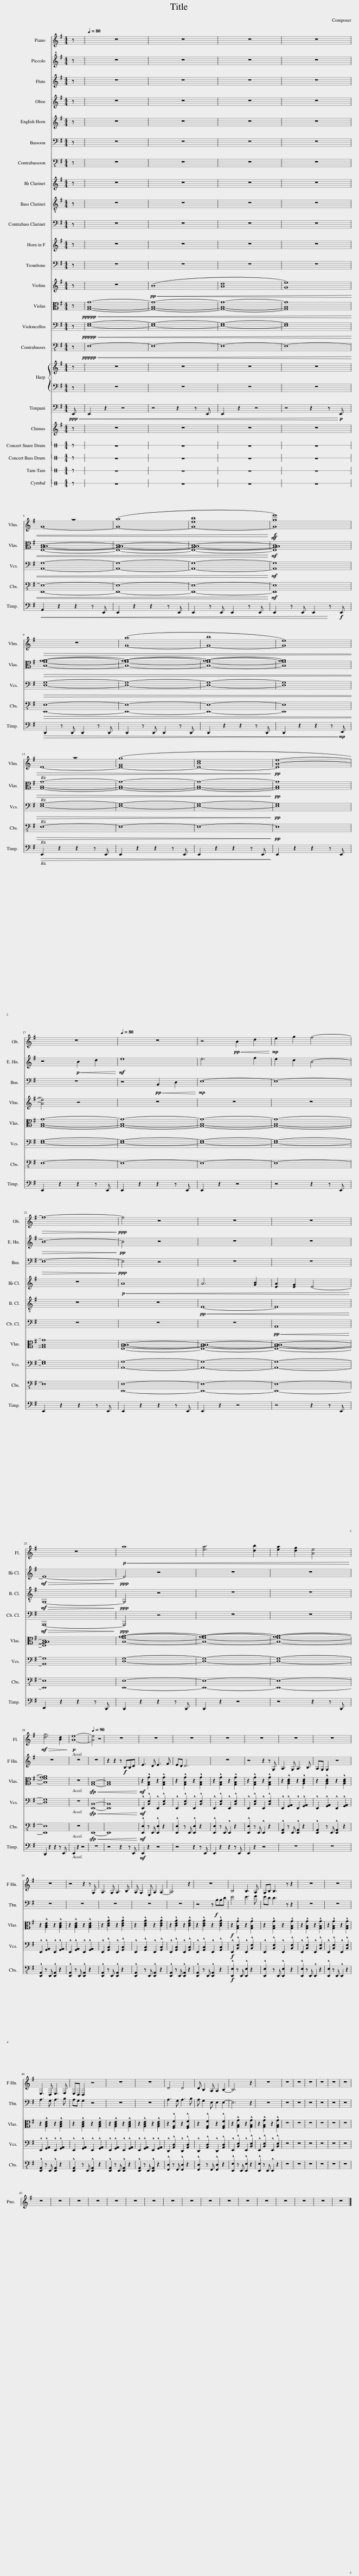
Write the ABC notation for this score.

X:1
%%score 1 2 3 4 5 6 7 8 9 ( 10 11 ) 12 13 14 15
L:1/8
M:4/4
I:linebreak $
K:G
V:1 treble
V:2 treble
V:3 treble transpose=-7
V:4 bass
V:5 treble transpose=-2
V:6 treble transpose=-14
V:7 treble transpose=-26
V:8 treble transpose=-7
V:9 bass
V:10 treble
V:11 treble
V:12 alto
V:13 bass
V:14 bass transpose=-12
V:15 bass
V:1
 z | z8 | z8 | z8 | z8 |$ %5
 z8 | z8 | z8 | z8 |$ z8 | %10
 z8 | z8 | z8 |$ z8 | z8 | %15
 z8 | z8 |$ z8 | z8 | z8 | %20
 z8 |$ z8 | z8 | z8 | z8 |$ %25
 z8 |!p!!<(! a8 | [ea]6 [db]2 | [ea]2 [dg]2 [Ae]4!<)! |$!mf!!>(! [dg]6 [Bd]2!>)! | %30
!p! [Ae]8- | [Ae]4 z4 | z8 | z8 | z8 | %35
 z8 | z8 | z8 | z8 |$ z8 | %40
 z8 | z8 | z8 | z8 | z8 | %45
 z8 | z8 | z8 | z8 |$ z8 | %50
 z8 | z8 | z8 | z8 | z8 | %55
 z8 | z8 | z8 | z8 | z8 | %60
 z8 | z8 | z8 |$ z8 | z8 | %65
 z8 | z8 | z8 | z8 | z8 | %70
 z8 | z8 | z8 | z8 | z8 | %75
 z8 | z8 | z8 | z8 | z8 |] %80
V:2
 z | z8 | z8 | z8 | z8 |$ %5
 z8 | z8 | z8 | z8 |$ z8 | %10
 z8 | z8 | z8 |$ z8 | z8 | %15
 z8 | z8 |$ z8 | z8 | z4!pp!!<(! B2 d2!<)! | %20
!mp! e2 g2 f4- |$!>(! f8-!>)! |!ppp! f4 z4 | z8 | z8 |$ %25
 z8 | z8 | z8 | z8 |$ z8 | %30
 z8 | z8 | z8 | z8 | z8 | %35
 z8 | z8 | z8 | z8 |$ z8 | %40
 z8 | z8 | z8 | z8 | z8 | %45
 z8 | z8 | z8 | z8 |$ z8 | %50
 z8 | z8 | z8 | z8 | z8 | %55
 z8 | z8 | z8 | z8 | z8 | %60
 z8 | z8 | z8 |$ z8 | z8 | %65
 z8 | z8 | z8 | z8 | z8 | %70
 z8 | z8 | z8 | z8 | z8 | %75
 z8 | z8 | z8 | z8 | z8 |] %80
V:3
 z | z8 | z8 | z8 | z8 |$ %5
 z8 | z8 | z8 | z8 |$ z8 | %10
 z8 | z8 | z8 |$ z8 | z8 | %15
 z8 | z8 |$ z4!p!!<(! f2 a2!<)! |!mf! b8 | b6 ^c'2 | %20
 b2 a2 f4- |$!>(! f8-!>)! |!pp! f4 z4 | z8 | z8 |$ %25
 z8 | z8 | z8 | z8 |$ z8 | %30
 z8 | z8 | z8 | z8 | z8 | %35
 z8 | z8 | z8 | z8 |$ z8 | %40
 z8 | z8 | z8 | z8 | z8 | %45
 z8 | z8 | z8 | z8 |$ z8 | %50
 z8 | z8 | z8 | z8 | z8 | %55
 z8 | z8 | z8 | z8 | z8 | %60
 z8 | z8 | z8 |$ z8 | z8 | %65
 z8 | z8 | z8 | z8 | z8 | %70
 z8 | z8 | z8 | z8 | z8 | %75
 z8 | z8 | z8 | z8 | z8 |] %80
V:4
 z | z8 | z8 | z8 | z8 |$ %5
 z8 | z8 | z8 | z8 |$ z8 | %10
 z8 | z8 | z8 |$ z8 | z8 | %15
 z8 | z8 |$ z8 | z4!pp!!<(! B,,2 D,2!<)! |!mp! E,8- | %20
 E,8- |$!>(! E,8-!>)! |!ppp! E,4 z4 | z8 | z8 |$ %25
 z8 | z8 | z8 | z8 |$ z8 | %30
 z8 | z8 | z8 | z8 | z8 | %35
 z8 | z8 | z8 | z8 |$ z8 | %40
 z8 | z8 | z8 | z8 | z8 | %45
 z8 | z8 | z8 | z8 |$ z8 | %50
 z8 | z8 | z8 | z8 | z8 | %55
 z8 | z8 | z8 | z8 | z8 | %60
 z8 | z8 | z8 |$ z8 | z8 | %65
 z8 | z8 | z8 | z8 | z8 | %70
 z8 | z8 | z8 | z8 | z8 | %75
 z8 | z8 | z8 | z8 | z8 |] %80
V:5
 z | z8 | z8 | z8 | z8 |$ %5
 z8 | z8 | z8 | z8 |$ z8 | %10
 z8 | z8 | z8 |$ z8 | z8 | %15
 z8 | z8 |$ z8 | z8 | z8 | %20
 z8 |$ z8 |!p!!<(! B8 | B6 [A^c]2 | [FB]2 [FA]2 F4-!<)! |$ %25
!mf!!>(! F8-!>)! |!ppp! F4 z4 | z8 | z8 |$ z8 | %30
 z8 | z8 | z8 | z8 | z8 | %35
 z8 | z8 | z8 | z8 |$ z8 | %40
 z8 | z8 | z8 | z8 | z8 | %45
 z8 | z8 | z8 | z8 |$ z8 | %50
 z8 | z8 | z8 | z8 | z8 | %55
 z8 | z8 | z8 | z8 | z8 | %60
 z8 | z8 | z8 |$ z8 | z8 | %65
 z8 | z8 | z8 | z8 | z8 | %70
 z8 | z8 | z8 | z8 | z8 | %75
 z8 | z8 | z8 | z8 | z8 |] %80
V:6
 z | z8 | z8 | z8 | z8 |$ %5
 z8 | z8 | z8 | z8 |$ z8 | %10
 z8 | z8 | z8 |$ z8 | z8 | %15
 z8 | z8 |$ z8 | z8 | z8 | %20
 z8 |$ z8 | z8 |!pp!!<(! F8- | F8!<)! |$ %25
!mf!!>(! A,8-!>)! |!ppp! A,4 z4 | z8 | z8 |$ z8 | %30
 z8 | z8 | z8 | z8 | z8 | %35
 z8 | z8 | z8 | z8 |$ z8 | %40
 z8 | z8 | z8 | z8 | z8 | %45
 z8 | z8 | z8 | z8 |$ z8 | %50
 z8 | z8 | z8 | z8 | z8 | %55
 z8 | z8 | z8 | z8 | z8 | %60
 z8 | z8 | z8 |$ z8 | z8 | %65
 z8 | z8 | z8 | z8 | z8 | %70
 z8 | z8 | z8 | z8 | z8 | %75
 z8 | z8 | z8 | z8 | z8 |] %80
V:7
 z | z8 | z8 | z8 | z8 |$ %5
 z8 | z8 | z8 | z8 |$ z8 | %10
 z8 | z8 | z8 |$ z8 | z8 | %15
 z8 | z8 |$ z8 | z8 | z8 | %20
 z8 |$ z8 | z8 | z8 |!pp!!<(! B8!<)! |$ %25
!mf!!>(! B,8-!>)! |!ppp! B,4 z4 | z8 | z8 |$ z8 | %30
 z8 | z8 | z8 | z8 | z8 | %35
 z8 | z8 | z8 | z8 |$ z8 | %40
 z8 | z8 | z8 | z8 | z8 | %45
 z8 | z8 | z8 | z8 |$ z8 | %50
 z8 | z8 | z8 | z8 | z8 | %55
 z8 | z8 | z8 | z8 | z8 | %60
 z8 | z8 | z8 |$ z8 | z8 | %65
 z8 | z8 | z8 | z8 | z8 | %70
 z8 | z8 | z8 | z8 | z8 | %75
 z8 | z8 | z8 | z8 | z8 |] %80
V:8
 z | z8 | z8 | z8 | z8 |$ %5
 z8 | z8 | z8 | z8 |$ z8 | %10
 z8 | z8 | z8 |$ z8 | z8 | %15
 z8 | z8 |$ z8 | z8 | z8 | %20
 z8 |$ z8 | z8 | z8 | z8 |$ %25
 z8 | z8 | z8 | z8 |$ z8 | %30
 z8 | z8 | z2 z2 z!f! FFA | B3 A B3 ^c | BA A6 | %35
 z8 | z4 z2 z D | E3 D E3 F | ED D2 z4 |$ z8 | %40
 z4 z2 z D | E3 D E3 F | E D2 B, E2 E2- | E6 z2 | z8 | %45
 F4 F3 E | DF F3 z z2 | z8 | z8 |$ B,3 A, B,3 ^C | %50
 B,A, A,2 z4 | z8 | z8 | A4 A4 | A F2 E E2 F2- | %55
 F6 z2 | z8 | z8 | z8 | z8 | %60
 z8 | z8 | z8 |$ z8 | z8 | %65
 z8 | z8 | z8 | z8 | z8 | %70
 z8 | z8 | z8 | z8 | z8 | %75
 z8 | z8 | z8 | z8 | z8 |] %80
V:9
 z | z8 | z8 | z8 | z8 |$ %5
 z8 | z8 | z8 | z8 |$ z8 | %10
 z8 | z8 | z8 |$ z8 | z8 | %15
 z8 | z8 |$ z8 | z8 | z8 | %20
 z8 |$ z8 | z8 | z8 | z8 |$ %25
 z8 | z8 | z8 | z8 |$ z8 | %30
 z8 | z8 | z8 | z8 | z8 | %35
 z8 | z8 | z8 | z8 |$ z8 | %40
 z8 | z8 | z8 | z8 | z4 z!f! B,B,D | %45
 E4 E3 F | ED D3 z z2 | z8 | z8 |$ A,3 G, A,3 B, | %50
 A,G, G,2 z4 | z8 | z8 | A,3 G, A,3 B, | A, G,2 E, E,2 E,2- | %55
 E,6 z2 | z8 | z8 | z8 | z8 | %60
 z8 | z8 | z8 |$ z8 | z8 | %65
 z8 | z8 | z8 | z8 | z8 | %70
 z8 | z8 | z8 | z8 | z8 | %75
 z8 | z8 | z8 | z8 | z8 |] %80
V:10
 z | z8 |!pp!!<(! (B8 | [Ad]8 | [Ge]8) |$ %5
 z8 | (a8 | [eb]8!<)! |!f!!mf! [ge']8) |$!>(! z8 | %10
 (a8 | b8 | e8) |$ z8 | ([Gg]8 | %15
 [Bd]8!>)! |!pp! [Ae]8- |$ [Ae]4) z4 | z8 | z8 | %20
 z8 |$ z8 | z8 | z8 | z8 |$ %25
 z8 | z8 | z8 | z8 |$ z8 | %30
 z8 | z8 | z8 | z8 | z8 | %35
 z8 | z8 | z8 | z8 |$ z8 | %40
 z8 | z8 | z8 | z8 | z8 | %45
 z8 | z8 | z8 | z8 |$ z8 | %50
 z8 | z8 | z8 | z8 | z8 | %55
 z8 | z8 | z8 | z8 | z8 | %60
 z8 | z8 | z8 |$ z8 | z8 | %65
 z8 | z8 | z8 | z8 | z8 | %70
 z8 | z8 | z8 | z8 | z8 | %75
 z8 | z8 | z8 | z8 | z8 |] %80
V:11
 x | x8 | x8 | x8 | x8 |$ %5
 G8- | G8- | G8- | G8 |$ x8 | %10
 G8- | G8- | G8 |$ E8- | E8- | %15
 E8- | E8 |$ x8 | x8 | x8 | %20
 x8 |$ x8 | x8 | x8 | x8 |$ %25
 x8 | x8 | x8 | x8 |$ x8 | %30
 x8 | x8 | x8 | x8 | x8 | %35
 x8 | x8 | x8 | x8 |$ x8 | %40
 x8 | x8 | x8 | x8 | x8 | %45
 x8 | x8 | x8 | x8 |$ x8 | %50
 x8 | x8 | x8 | x8 | x8 | %55
 x8 | x8 | x8 | x8 | x8 | %60
 x8 | x8 | x8 |$ x8 | x8 | %65
 x8 | x8 | x8 | x8 | x8 | %70
 x8 | x8 | x8 | x8 | x8 | %75
 x8 | x8 | x8 | x8 | x8 |] %80
V:12
 z |!<(! [G,B,G]8- | [G,B,G]8- | [G,B,G]8- | [G,B,G]8 |$ %5
 [E,A,B,C]8- | [E,A,B,C]8- | [E,A,B,C]8-!<)! |!mf! [E,A,B,C]8 |$!>(! [B,FGA]8- | %10
 [B,FGA]8- | [B,FGA]8- | [B,FGA]8 |$ [G,B,G]8- | [G,B,G]8- | %15
 [G,B,G]8-!>)! |!pp! [G,B,G]8 |$ [G,B,G]8- | [G,B,G]8- | [G,B,G]8- | %20
 [G,B,G]8- |$ [G,B,G]8 | [E,A,B,C]8- | [E,A,B,C]8- | [E,A,B,C]8- |$ %25
 [E,A,B,C]8 | [B,FGA]8- | [B,FGA]8- | [B,FGA]8- |$ [B,FGA]8 | %30
 z8 |!<(! [G,B,]8- | [G,B,]8!<)! |!mf! z2 !^![G,B,G]2 z2 !^![G,B,G]2 | z2 !^![G,B,G]2 z2 !^![G,B,G]2 | %35
 z2 !^![G,B,G]2 z2 !^![G,B,G]2 | z2 !^![G,B,G]2 z2 !^![G,B,G]2 | z2 !^![A,CE]2 z2 !^![A,CE]2 | z2 !^![A,CE]2 z2 !^![A,CE]2 |$ z2 !^![A,CE]2 z2 !^![A,CE]2 | %40
 z2 !^![A,CE]2 z2 !^![A,CE]2 | z2 !^![CEA]2 z2 !^![CEA]2 | z2 !^![CEA]2 z2 !^![CEA]2 | z2 !^![CEA]2 z2 !^![CEA]2 | z2 !^![CEA]2 z2 !^![CEA]2 | %45
!f! z2 !^![G,B,G]2 z2 !^![G,B,G]2 | z2 !^![G,B,G]2 z2 !^![G,B,G]2 | z2 !^![G,B,G]2 z2 !^![G,B,G]2 | z2 !^![G,B,G]2 z2 !^![G,B,G]2 |$ z2 !^![A,CE]2 z2 !^![A,CE]2 | %50
 z2 !^![A,CE]2 z2 !^![A,CE]2 | z2 !^![A,CE]2 z2 !^![A,CE]2 | z2 !^![A,CE]2 z2 !^![A,CE]2 | z2 !^![F,A,F]2 z2 !^![F,A,F]2 | z2 !^![F,A,F]2 z2 !^![F,A,F]2 | %55
 z2 !^![G,B,G]2 z2 !^![G,B,G]2 | z2 !^![G,B,G]2 z2 !^![G,B,G]2 | z8 | z8 | z8 | %60
 z8 | z8 | z8 |$ z8 | z8 | %65
 z8 | z8 | z8 | z8 | z8 | %70
 z8 | z8 | z8 | z8 | z8 | %75
 z8 | z8 | z8 | z8 | z8 |] %80
V:13
 z |!<(! [E,G,]8- | [E,G,]8- | [E,G,]8- | [E,G,]8 |$ %5
 [A,,G,]8- | [A,,G,]8- | [A,,G,]8-!<)! |!mf! [A,,G,]8 |$!>(! [D,G,]8- | %10
 [D,G,]8- | [D,G,]8- | [D,G,]8 |$ [E,G,]8- | [E,G,]8- | %15
 [E,G,]8-!>)! |!pp! [E,G,]8 |$ [E,G,]8- | [E,G,]8- | [E,G,]8- | %20
 [E,G,]8- |$ [E,G,]8 | [A,,G,]8- | [A,,G,]8- | [A,,G,]8- |$ %25
 [A,,G,]8 | [D,G,]8- | [D,G,]8- | [D,G,]8- |$ [D,G,]8 | %30
 z8 |!<(! [E,,B,,]8- | [E,,B,,]8!<)! |!mf! !^!E,,2 !^![B,,E,]2 !^!E,,2 !^![B,,E,]2 | !^!E,,2 !^![B,,E,]2 !^!E,,2 !^![B,,E,]2 | %35
 !^!E,,2 !^![B,,E,]2 !^!E,,2 !^![B,,E,]2 | !^!E,,2 !^![B,,E,]2 !^!E,,2 !^![B,,E,]2 | !^!E,,2 !^![G,,A,,]2 !^!E,,2 !^![G,,A,,]2 | !^!E,,2 !^![G,,A,,]2 !^!E,,2 !^![G,,A,,]2 |$ !^!E,,2 !^![G,,A,,]2 !^!E,,2 !^![G,,A,,]2 | %40
 !^!E,,2 !^![G,,A,,]2 !^!E,,2 !^![G,,A,,]2 | !^!E,,2 !^![G,,C,]2 !^!E,,2 !^![G,,C,]2 | !^!E,,2 !^![G,,C,]2 !^!E,,2 !^![G,,C,]2 | !^!E,,2 !^![G,,C,]2 !^!E,,2 !^![G,,C,]2 | !^!E,,2 !^![G,,C,]2 !^!E,,2 !^![G,,C,]2 | %45
!f! !^!E,,2 !^![B,,E,]2 !^!E,,2 !^![B,,E,]2 | !^!E,,2 !^![B,,E,]2 !^!E,,2 !^![B,,E,]2 | !^!E,,2 !^![B,,E,]2 !^!E,,2 !^![B,,E,]2 | !^!E,,2 !^![B,,E,]2 !^!E,,2 !^![B,,E,]2 |$ !^!E,,2 !^![G,,A,,]2 !^!E,,2 !^![G,,A,,]2 | %50
 !^!E,,2 !^![G,,A,,]2 !^!E,,2 !^![G,,A,,]2 | !^!E,,2 !^![G,,A,,]2 !^!E,,2 !^![G,,A,,]2 | !^!E,,2 !^![G,,A,,]2 !^!E,,2 !^![G,,A,,]2 | !^!D,,2 !^![A,,D,]2 !^!D,,2 !^![A,,D,]2 | !^!D,,2 !^![A,,D,]2 !^!D,,2 !^![A,,D,]2 | %55
 !^!E,,2 !^![B,,E,]2 !^!E,,2 !^![B,,E,]2 | !^!E,,2 !^![B,,E,]2 !^!E,,2 !^![B,,E,]2 | z8 | z8 | z8 | %60
 z8 | z8 | z8 |$ z8 | z8 | %65
 z8 | z8 | z8 | z8 | z8 | %70
 z8 | z8 | z8 | z8 | z8 | %75
 z8 | z8 | z8 | z8 | z8 |] %80
V:14
 z |!<(! E,8- | E,8- | E,8- | E,8- |$ %5
 [E,,E,]8- | [E,,E,]8- | [E,,E,]8-!<)! |!mf! [E,,E,]8 |$!>(! [E,,E,]8- | %10
 [E,,E,]8- | [E,,E,]8- | [E,,E,]8 |$ E,8- | E,8- | %15
 E,8-!>)! |!pp! E,8 |$ E,8- | E,8- | E,8- | %20
 E,8- |$ E,8 | [E,,E,]8- | [E,,E,]8- | [E,,E,]8- |$ %25
 [E,,E,]8 | [E,,E,]8- | [E,,E,]8- | [E,,E,]8- |$ [E,,E,]8 | %30
 z8 |!<(! E,,8- | E,,8!<)! |!mf! !^![E,,E,]2 z E,, !^![E,,E,]2 z2 | !^![E,,E,]2 z E,, !^![E,,E,]2 z2 | %35
 !^![E,,E,]2 z E,, !^!E,,2 z2 | !^![E,,E,]2 z E,, !^!E,,2 z2 | !^![E,,A,,]2 z E,, !^![E,,A,,]2 z2 | !^![E,,A,,]2 z E,, !^![E,,A,,]2 z2 |$ !^![E,,A,,]2 z E,, !^![E,,A,,]2 z2 | %40
 !^![E,,A,,]2 z E,, !^![E,,A,,]2 z2 | !^![E,,A,,]2 z E,, !^![E,,A,,]2 z2 | !^![E,,A,,]2 z E,, !^![E,,A,,]2 z2 | !^![E,,A,,]2 z E,, !^![E,,A,,]2 z2 | !^![E,,A,,]2 z E,, !^![E,,A,,]2 z2 | %45
!f! !^![E,,E,]2 z E,, !^![E,,E,]2 z2 | !^![E,,E,]2 z E,, !^![E,,E,]2 z2 | !^![E,,E,]2 z E,, !^!E,,2 z2 | !^![E,,E,]2 z E,, !^!E,,2 z2 |$ !^![E,,A,,]2 z E,, !^![E,,A,,]2 z2 | %50
 !^![E,,A,,]2 z E,, !^![E,,A,,]2 z2 | !^![E,,A,,]2 z E,, !^![E,,A,,]2 z2 | !^![E,,A,,]2 z E,, !^![E,,A,,]2 z2 | !^![F,,D,]2 z F,, !^![F,,D,]2 z2 | !^![F,,D,]2 z F,, !^![F,,D,]2 z2 | %55
 !^![E,,E,]2 z E,, !^![E,,E,]2 z2 | !^![E,,E,]2 z E,, !^!E,,2 z2 | z8 | z8 | z8 | %60
 z8 | z8 | z8 |$ z8 | z8 | %65
 z8 | z8 | z8 | z8 | z8 | %70
 z8 | z8 | z8 | z8 | z8 | %75
 z8 | z8 | z8 | z8 | z8 |] %80
V:15
!ppp!!<(! E,, | E,,2 z2 z4 | z4 z2 z E,, | E,,2 z2 z4 | z4 z2 z!<)!!p! E,, |$ %5
!<(! A,,2 z2 z2 z E,, | E,,2 z2 z2 z E,, | E,,2 z E,, E,,2 z E,, | E,,2 z E,, E,,2!<)! z!f! E,, |$!>(! D,,2 z D,, D,,2 z D,, | %10
 D,,2 z D,, D,,2 z D,, | D,,2 z2 z2 z D,, | D,,2 z2 z2 z!>)!!mp! E,, |$!>(! E,,2 z2 z2 z E,, | E,,2 z2 z2 z E,, | %15
 E,,2 z2 z2 z E,,!>)! | E,,2 z2 z2 z E,, |$ E,,2 z2 z2 z E,, | E,,2 z2 z2 z E,, | E,,2 z2 z4 | %20
 z4 z2 z E,, |$ E,,2 z2 z2 z E,, | E,,2 z2 z2 z E,, | E,,2 z2 z4 | z4 z2 z E,, |$ %25
 E,,2 z2 z2 z D,, | D,,2 z2 z2 z D,, | D,,2 z2 z4 | z4 z2 z D,, |$ D,,2 z2 z2 z E,, | %30
 E,,2 z2 z4 | z8 | z4 z2 z E,, |!mf! E,,2 z2 z4 | z4 z2 z E,, | %35
 E,,2 z2 z2 z E,, | E,,2 z2 z4 | z8 | z8 |$ z8 | %40
 z8 | z8 | z8 | z8 | z8 | %45
 z8 | z8 | z8 | z8 |$ z8 | %50
 z8 | z8 | z8 | z8 | z8 | %55
 z8 | z8 | z8 | z8 | z8 | %60
 z8 | z8 | z8 |$ z8 | z8 | %65
 z8 | z8 | z8 | z8 | z8 | %70
 z8 | z8 | z8 | z8 | z8 | %75
 z8 | z8 | z8 | z8 | z8 |] %80
